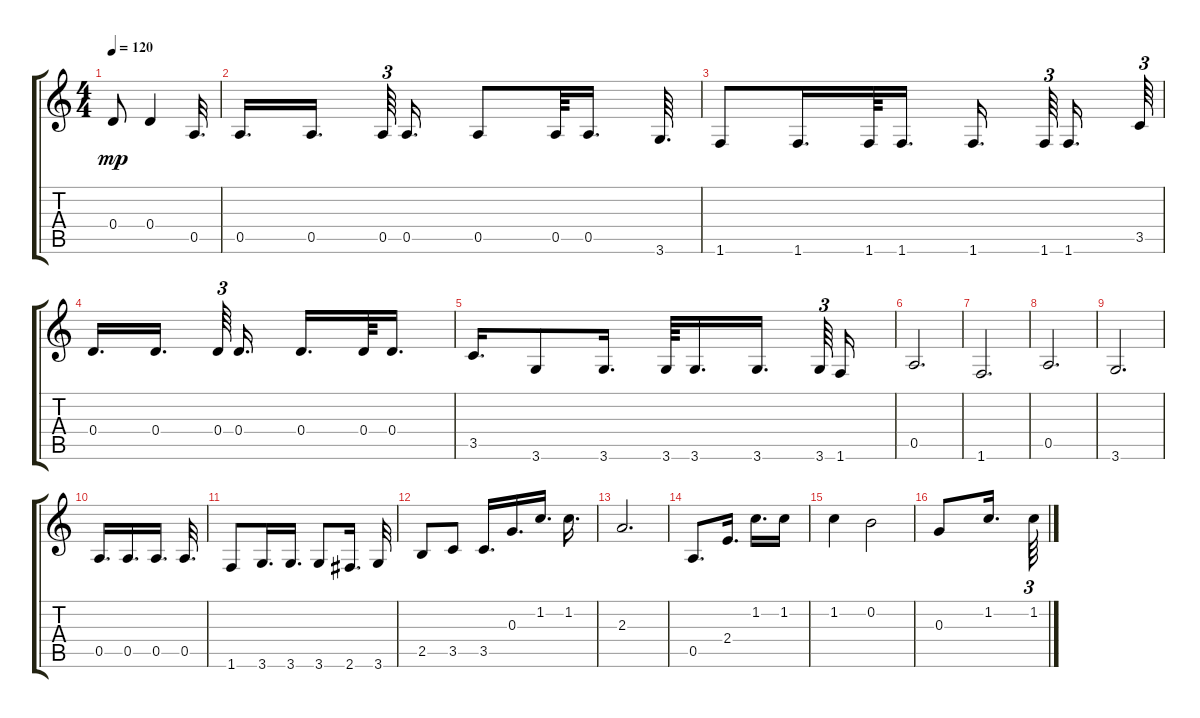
\track "" {instrument acousticguitarsteel}
\staff {score tabs}
\tuning (E4 B3 G3 D3 A2 E2) {hide}
\ts (4 4)
\tempo 120
\clef g2
\ks c
0.4.8{dy mp} 0.4.4 0.5.32{d} |
0.5.16{d} 0.5.16{d} 0.5.64{tu (3 2)} 0.5.16{d} 0.5.8 0.5.64 0.5.16{d} 3.6.64{d} |
1.6.8 1.6.16{d} 1.6.64 1.6.16{d} 1.6.16{d} 1.6.64{tu (3 2)} 1.6.16{d} 3.5.64{tu (3 2)} |
0.4.16{d} 0.4.16{d} 0.4.64{tu (3 2)} 0.4.16{d} 0.4.16{d} 0.4.64 0.4.16{d} |
3.5.16{d} 3.6.8 3.6.16{d} 3.6.64 3.6.16{d} 3.6.16{d} 3.6.64{tu (3 2)} 1.6.16 |
0.5.2{d} |
1.6.2{d} |
0.5.2{d} |
3.6.2{d} |
0.5.16{d} 0.5.16{d} 0.5.16{d} 0.5.32{d} |
1.6.8 3.6.16{d} 3.6.16{d} 3.6.8 2.6.16{d} 3.6.32 |
2.5.8 3.5.8 3.5.16{d} 0.3.16{d} 1.2.16{d} 1.2.16{d} |
2.3.2{d} |
0.5.8{d} 2.4.16{d} 1.2.16{d} 1.2.16 |
1.2.4 0.2.2 |
0.3.8 1.2.16{d} 1.2.64{tu (3 2)}
